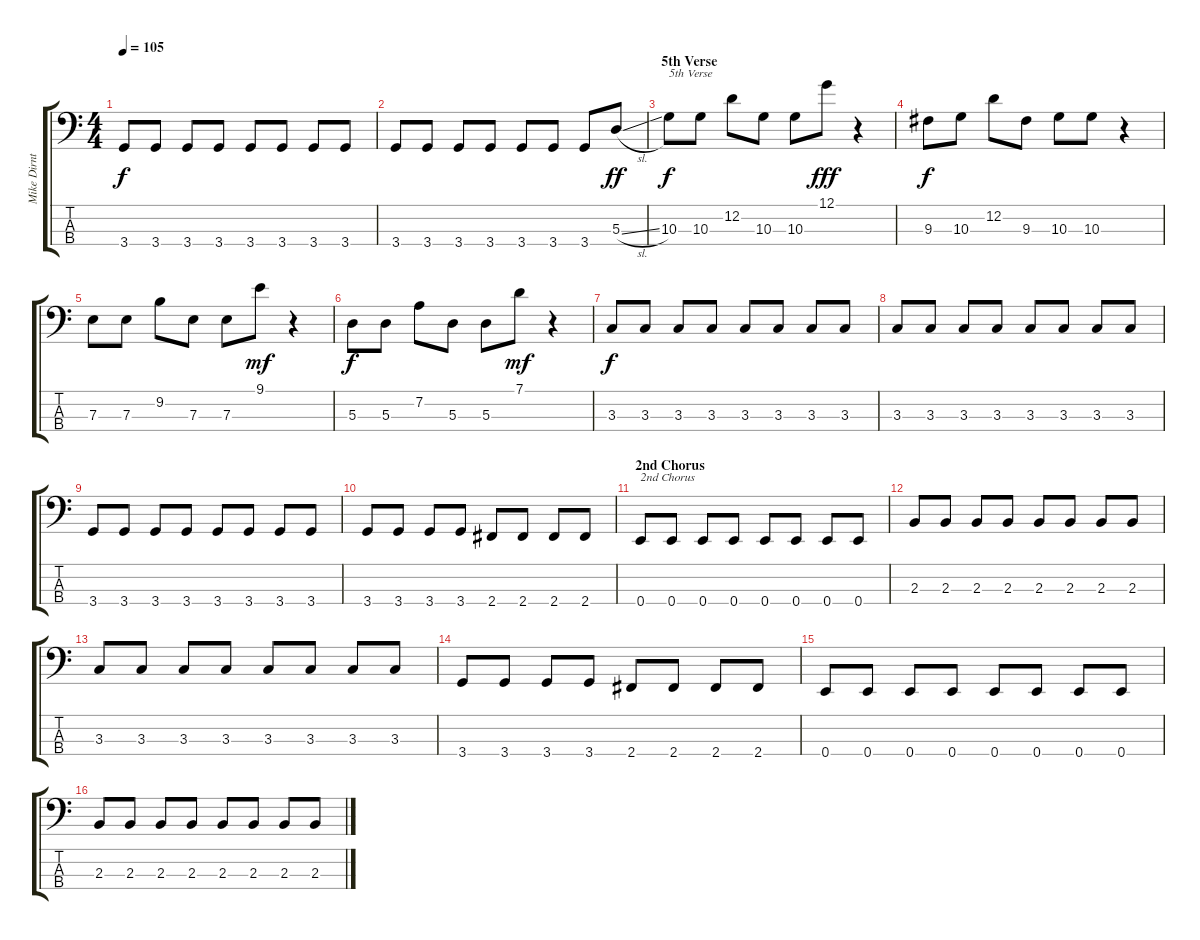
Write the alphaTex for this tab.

\track ("Mike Dirnt" "Mike Dirnt") {instrument electricbasspick}
\staff {score tabs}
\tuning (G2 D2 A1 E1) {hide}
\ts (4 4)
\tempo 105
\clef f4
\ks c
3.4.8{dy f} 3.4.8 3.4.8 3.4.8 3.4.8 3.4.8 3.4.8 3.4.8 |
3.4.8 3.4.8 3.4.8 3.4.8 3.4.8 3.4.8 3.4.8 5.3{sl}.8{dy ff} |
\section ("" "5th Verse")
10.3.8{txt "5th Verse" dy f} 10.3.8 12.2.8 10.3.8 10.3.8 12.1.8{dy fff} r.4 |
9.3.8{dy f} 10.3.8 12.2.8 9.3.8 10.3.8 10.3.8 r.4 |
7.3.8 7.3.8 9.2.8 7.3.8 7.3.8 9.1.8{dy mf} r.4 |
5.3.8{dy f} 5.3.8 7.2.8 5.3.8 5.3.8 7.1.8{dy mf} r.4 |
3.3.8{dy f} 3.3.8 3.3.8 3.3.8 3.3.8 3.3.8 3.3.8 3.3.8 |
3.3.8 3.3.8 3.3.8 3.3.8 3.3.8 3.3.8 3.3.8 3.3.8 |
3.4.8 3.4.8 3.4.8 3.4.8 3.4.8 3.4.8 3.4.8 3.4.8 |
3.4.8 3.4.8 3.4.8 3.4.8 2.4.8 2.4.8 2.4.8 2.4.8 |
\section ("" "2nd Chorus")
0.4.8{txt "2nd Chorus"} 0.4.8 0.4.8 0.4.8 0.4.8 0.4.8 0.4.8 0.4.8 |
2.3.8 2.3.8 2.3.8 2.3.8 2.3.8 2.3.8 2.3.8 2.3.8 |
3.3.8 3.3.8 3.3.8 3.3.8 3.3.8 3.3.8 3.3.8 3.3.8 |
3.4.8 3.4.8 3.4.8 3.4.8 2.4.8 2.4.8 2.4.8 2.4.8 |
0.4.8 0.4.8 0.4.8 0.4.8 0.4.8 0.4.8 0.4.8 0.4.8 |
2.3.8 2.3.8 2.3.8 2.3.8 2.3.8 2.3.8 2.3.8 2.3.8
